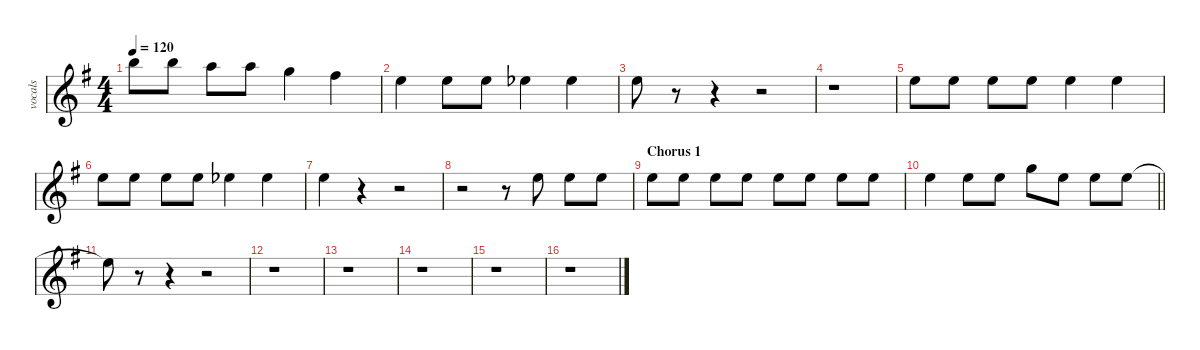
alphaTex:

\defaultSystemsLayout 4
\hideDynamics
\bracketExtendMode nobrackets
\otherSystemsTrackNameOrientation horizontal
\track ("vocals" "vocals") {instrument voiceoohs}
\staff {score}
\tuning (E4 B3 G3 D3 A2 E2)
\ts (4 4)
\tempo 120
\clef g2
\scale
1.07945
\ks eminor
19.1{acc forcenatural}.8{dy ff beam Down} 19.1{acc forcenatural}.8{beam Down} 17.1{acc forcenatural}.8{beam Down} 17.1{acc forcenatural}.8{beam Down} 15.1{acc forcenatural}.4{beam Down} 14.1{acc #}.4{beam Down} |
\scale
0.973518 12.1{acc forcenatural}.4{beam Down} 12.1{acc forcenatural}.8{beam Down} 12.1{acc forcenatural}.8{beam Down} 11.1{acc b}.4{beam Down} 11.1{acc b}.4{beam Down} |
\scale
0.973518 12.1{acc forcenatural}.8{beam Down} r.8{beam Down} r.4{beam Down} r.2{beam Down} |
\scale
0.973518 r.1{beam Down} |
\scale
1.07945 12.1{acc forcenatural}.8{beam Down} 12.1{acc forcenatural}.8{beam Down} 12.1{acc forcenatural}.8{beam Down} 12.1{acc forcenatural}.8{beam Down} 12.1{acc forcenatural}.4{beam Down} 12.1{acc forcenatural}.4{beam Down} |
\scale
0.973518 12.1{acc forcenatural}.8{beam Down} 12.1{acc forcenatural}.8{beam Down} 12.1{acc forcenatural}.8{beam Down} 12.1{acc forcenatural}.8{beam Down} 11.1{acc b}.4{beam Down} 11.1{acc b}.4{beam Down} |
\scale
0.973518 12.1{acc forcenatural}.4{beam Down} r.4{beam Down} r.2{beam Down} |
\scale
0.973518 r.2{beam Down} r.8{beam Down} 12.1{acc forcenatural}.8{beam Down} 12.1{acc forcenatural}.8{beam Down} 12.1{acc forcenatural}.8{beam Down} |
\section ("" "Chorus 1")
\scale
1.07945 12.1{acc forcenatural}.8{beam Down} 12.1{acc forcenatural}.8{beam Down} 12.1{acc forcenatural}.8{beam Down} 12.1{acc forcenatural}.8{beam Down} 12.1{acc forcenatural}.8{beam Down} 12.1{acc forcenatural}.8{beam Down} 12.1{acc forcenatural}.8{beam Down} 12.1{acc forcenatural}.8{beam Down} |
\scale
0.973518
\barLineRight lightlight
12.1{acc forcenatural}.4{beam Down} 12.1{acc forcenatural}.8{beam Down} 12.1{acc forcenatural}.8{beam Down} 15.1{acc forcenatural}.8{beam Down} 12.1{acc forcenatural}.8{beam Down} 12.1{acc forcenatural}.8{beam Down} 12.1{acc forcenatural}.8{beam Down} |
\scale
0.973518 12.1{t acc forcenatural}.8{beam Down} r.8{beam Down} r.4{beam Down} r.2{beam Down} |
\scale
0.973518 r.1{beam Down} |
\scale
1.07945 r.1{beam Down} |
\scale
0.973518 r.1{beam Down} |
\scale
0.973518 r.1{beam Down} |
\scale
0.973518 r.1{beam Down}
